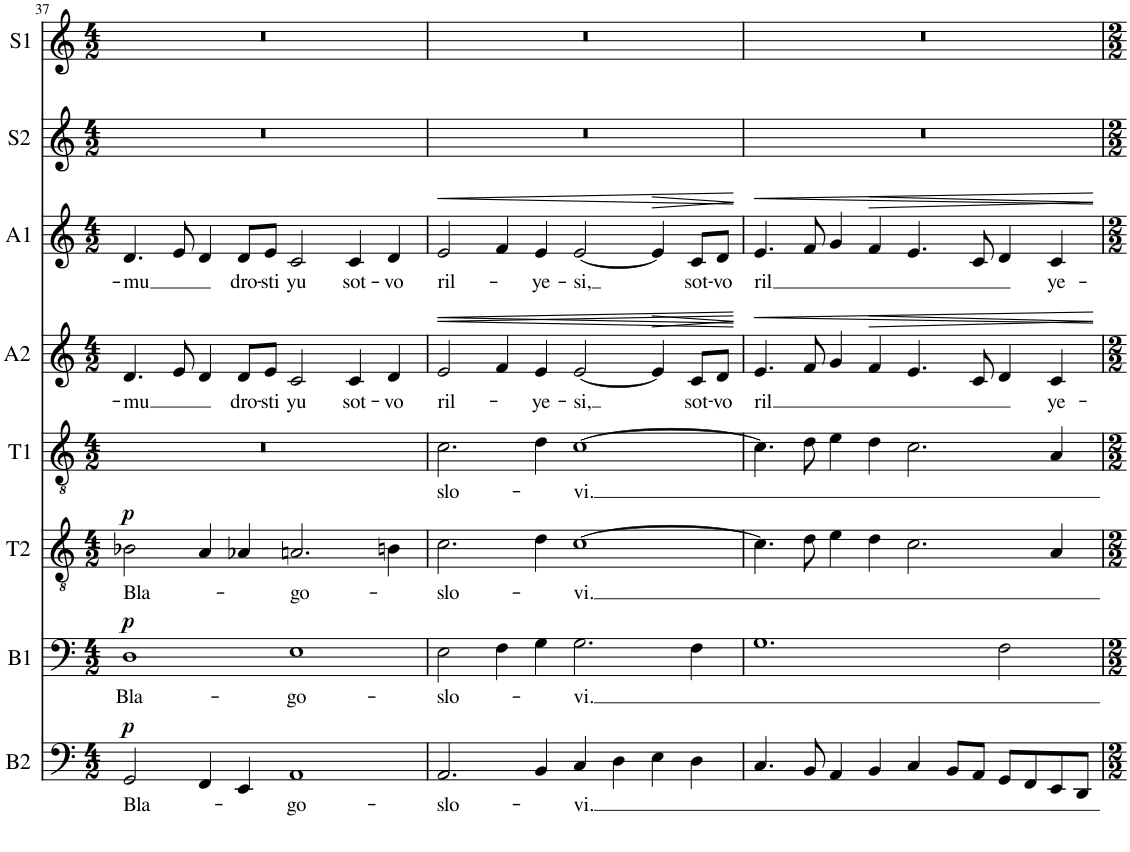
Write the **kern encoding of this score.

**kern	**text	**dynam	**kern	**text	**dynam	**kern	**text	**dynam	**kern	**text	**kern	**text	**dynam	**kern	**text	**dynam	**kern	**kern
*part8	*part8	*part8	*part7	*part7	*part7	*part6	*part6	*part6	*part5	*part5	*part4	*part4	*part4	*part3	*part3	*part3	*part2	*part1
*staff8	*staff8	*staff8	*staff7	*staff7	*staff7	*staff6	*staff6	*staff6	*staff5	*staff5	*staff4	*staff4	*staff4	*staff3	*staff3	*staff3	*staff2	*staff1
*I"Bass 2	*	*	*I"Bass 1	*	*	*I"Ténor 2	*	*	*I"Ténor 1	*	*I"Alto 2	*	*	*I"Alto 1	*	*	*I"Soprano 2	*I"Soprano 1
*I'B2	*	*	*I'B1	*	*	*I'T2	*	*	*I'T1	*	*I'A2	*	*	*I'A1	*	*	*I'S2	*I'S1
!!LO:PB:g=z
*clefF4	*	*	*clefF4	*	*	*clefGv2	*	*	*clefGv2	*	*clefG2	*	*	*clefG2	*	*	*clefG2	*clefG2
*k[]	*	*	*k[]	*	*	*k[]	*	*	*k[]	*	*k[]	*	*	*k[]	*	*	*k[]	*k[]
*M4/2	*	*	*M4/2	*	*	*M4/2	*	*	*M4/2	*	*M4/2	*	*	*M4/2	*	*	*M4/2	*M4/2
=37	=37	=37	=37	=37	=37	=37	=37	=37	=37	=37	=37	=37	=37	=37	=37	=37	=37	=37
!	!LO:LY:b	!LO:DY:a	!	!LO:LY:b	!LO:DY:a	!	!LO:LY:b	!LO:DY:a	!	!	!	!LO:LY:b	!	!	!LO:LY:b	!	!	!
2GG/	Bla-	p	1D	Bla-	p	2B-X\	Bla-	p	0r	.	4.d/	-mu	.	4.d/	-mu	.	0r	0r
.	.	.	.	.	.	.	.	.	.	.	8e/	.	.	8e/	.	.	.	.
4FF/	.	.	.	.	.	4A/	.	.	.	.	4d/	.	.	4d/	.	.	.	.
!	!	!	!	!	!	!	!	!	!	!	!	!LO:LY:b	!	!	!LO:LY:b	!	!	!
4EE/	.	.	.	.	.	4A-X/	.	.	.	.	8d/L	dro-	.	8d/L	dro-	.	.	.
!	!	!	!	!	!	!	!	!	!	!	!	!LO:LY:b	!	!	!LO:LY:b	!	!	!
.	.	.	.	.	.	.	.	.	.	.	8e/J	-sti	.	8e/J	-sti	.	.	.
!	!LO:LY:b	!	!	!LO:LY:b	!	!	!LO:LY:b	!	!	!	!	!LO:LY:b	!	!	!LO:LY:b	!	!	!
1AA	-go-	.	1E	-go-	.	2.An/	-go-	.	.	.	2c/	yu	.	2c/	yu	.	.	.
!	!	!	!	!	!	!	!	!	!	!	!	!LO:LY:b	!	!	!LO:LY:b	!	!	!
.	.	.	.	.	.	.	.	.	.	.	4c/	sot-	.	4c/	sot-	.	.	.
!	!	!	!	!	!	!	!	!	!	!	!	!LO:LY:b	!	!	!LO:LY:b	!	!	!
.	.	.	.	.	.	4Bn\	.	.	.	.	4d/	-vo	.	4d/	-vo	.	.	.
=38	=38	=38	=38	=38	=38	=38	=38	=38	=38	=38	=38	=38	=38	=38	=38	=38	=38	=38
!	!LO:LY:b	!	!	!LO:LY:b	!	!	!LO:LY:b	!	!	!LO:LY:b	!	!LO:LY:b	!LO:HP:b	!	!LO:LY:b	!LO:HP:b	!	!
2.AA/	-slo-	.	2E\	-slo-	.	2.c\	-slo-	.	2.c\	-slo-	2e/	ril-	<	2e/	ril-	<	0r	0r
!	!	!	!	!	!	!	!	!	!	!	!	!	!LO:HP:b	!	!	!	!	!
.	.	.	4F\	.	.	.	.	.	.	.	4f/	.	<	4f/	.	.	.	.
!	!	!	!	!	!	!	!	!	!	!	!	!LO:LY:b	!	!	!LO:LY:b	!	!	!
4BB/	.	.	4G\	.	.	4d\	.	.	4d\	.	4e/	-ye-	.	4e/	-ye-	.	.	.
!	!LO:LY:b	!	!	!LO:LY:b	!	!	!LO:LY:b	!	!	!LO:LY:b	!	!LO:LY:b	!	!	!LO:LY:b	!	!	!
4C/	-vi.	.	2.G\	-vi.	.	[1c	-vi.	.	[1c	-vi.	[2e/	-si,	.	[2e/	-si,	.	.	.
4D\	.	.	.	.	.	.	.	.	.	.	.	.	.	.	.	.	.	.
!	!	!	!	!	!	!	!	!	!	!	!	!	!LO:HP:b	!	!	!LO:HP:b	!	!
4E\	.	.	.	.	.	.	.	.	.	.	4e/]	.	>	4e/]	.	>	.	.
!	!	!	!	!	!	!	!	!	!	!	!	!LO:LY:b	!	!	!LO:LY:b	!	!	!
4D\	.	.	4F\	.	.	.	.	.	.	.	8c/L	sot-	.	8c/L	sot-	.	.	.
!	!	!	!	!	!	!	!	!	!	!	!	!LO:LY:b	!	!	!LO:LY:b	!	!	!
.	.	.	.	.	.	.	.	.	.	.	8d/J	-vo	.	8d/J	-vo	.	.	.
.	.	.	.	.	.	.	.	.	.	.	.	.	[ [ ]	.	.	[ ]	.	.
=39	=39	=39	=39	=39	=39	=39	=39	=39	=39	=39	=39	=39	=39	=39	=39	=39	=39	=39
!	!	!	!	!	!	!	!	!	!	!	!	!LO:LY:b	!LO:HP:b	!	!LO:LY:b	!LO:HP:b	!	!
4.C/	.	.	1.G	.	.	4.c\]	.	.	4.c\]	.	4.e/	ril	<	4.e/	ril	<	0r	0r
8BB/	.	.	.	.	.	8d\	.	.	8d\	.	8f/	.	.	8f/	.	.	.	.
4AA/	.	.	.	.	.	4e\	.	.	4e\	.	4g/	.	.	4g/	.	.	.	.
!	!	!	!	!	!	!	!	!	!	!	!	!	!LO:HP:b	!	!	!LO:HP:b	!	!
4BB/	.	.	.	.	.	4d\	.	.	4d\	.	4f/	.	>	4f/	.	>	.	.
4C/	.	.	.	.	.	2.c\	.	.	2.c\	.	4.e/	.	.	4.e/	.	.	.	.
8BB/L	.	.	.	.	.	.	.	.	.	.	.	.	.	.	.	.	.	.
8AA/J	.	.	.	.	.	.	.	.	.	.	8c/	.	.	8c/	.	.	.	.
8GG/L	.	.	2F\	.	.	.	.	.	.	.	4d/	.	.	4d/	.	.	.	.
8FF/	.	.	.	.	.	.	.	.	.	.	.	.	.	.	.	.	.	.
!	!	!	!	!	!	!	!	!	!	!	!	!LO:LY:b	!	!	!LO:LY:b	!	!	!
8EE/	.	.	.	.	.	4A/	.	.	4A/	.	4c/	ye-	.	4c/	ye-	.	.	.
8DD/J	.	.	.	.	.	.	.	.	.	.	.	.	.	.	.	.	.	.
.	.	.	.	.	.	.	.	.	.	.	.	.	[ ]	.	.	[ ]	.	.
=	=	=	=	=	=	=	=	=	=	=	=	=	=	=	=	=	=	=
*-	*-	*-	*-	*-	*-	*-	*-	*-	*-	*-	*-	*-	*-	*-	*-	*-	*-	*-
